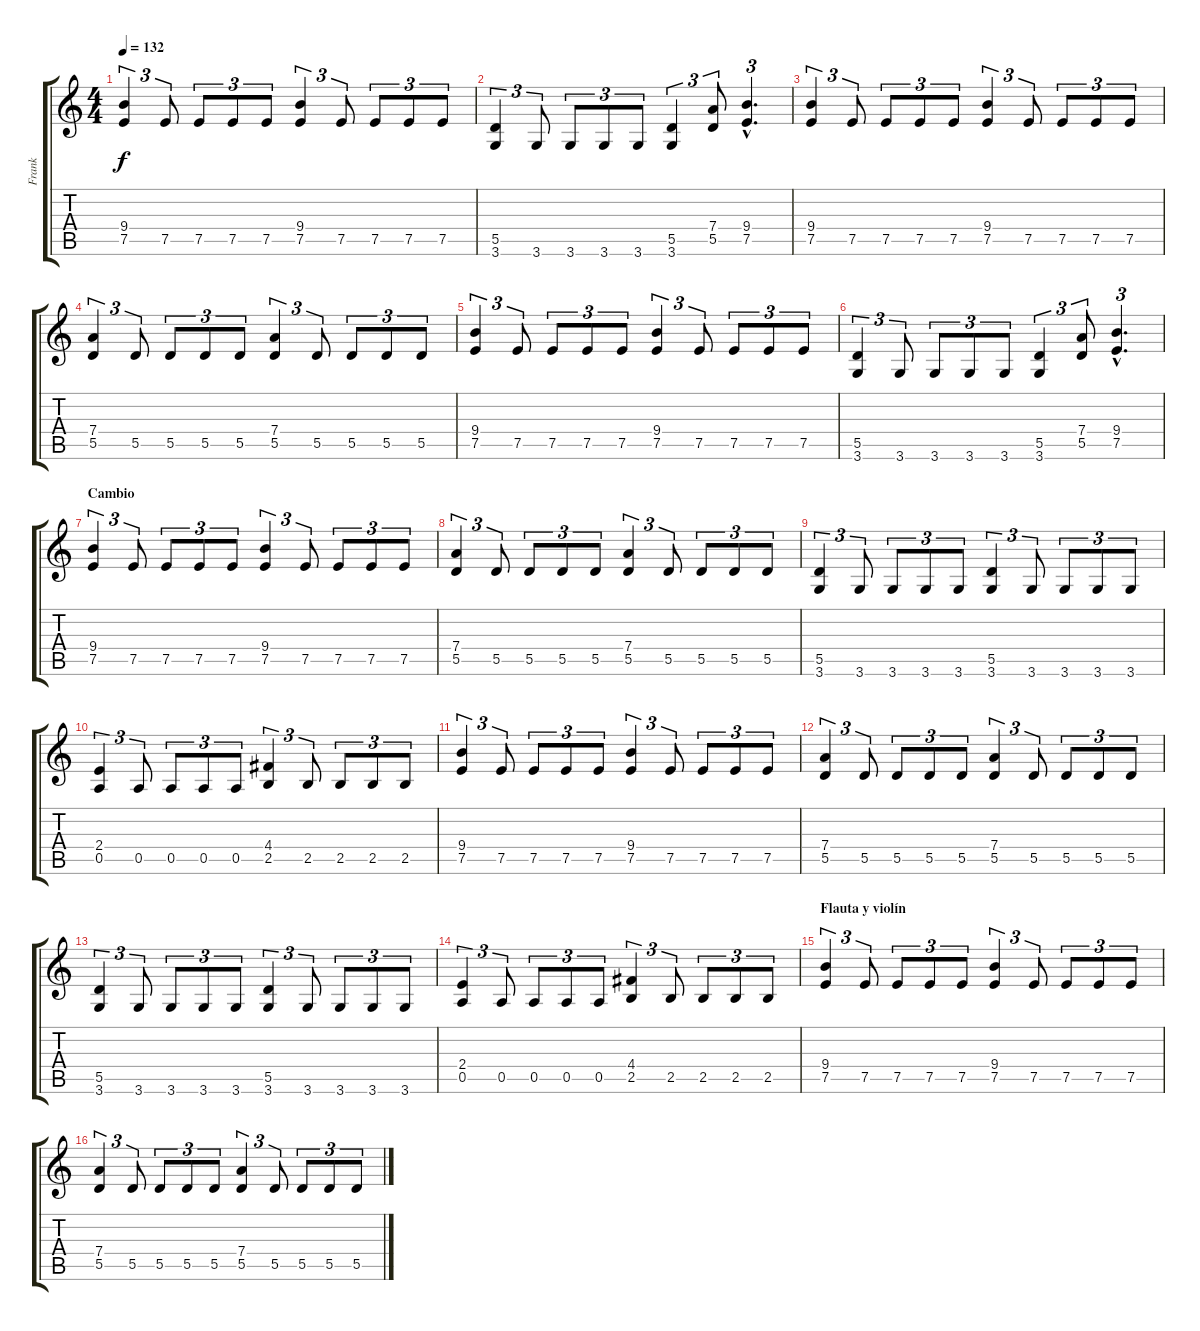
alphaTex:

\track ("Frank" "Frank") {instrument distortionguitar}
\staff {score tabs}
\tuning (E4 B3 G3 D3 A2 E2) {hide}
\ts (4 4)
\tempo 132
\clef g2
\ks c
(9.4 7.5).4{tu (3 2) dy f} 7.5.8{tu (3 2)} 7.5.8{tu (3 2)} 7.5.8{tu (3 2)} 7.5.8{tu (3 2)} (9.4 7.5).4{tu (3 2)} 7.5.8{tu (3 2)} 7.5.8{tu (3 2)} 7.5.8{tu (3 2)} 7.5.8{tu (3 2)} |
(5.5 3.6).4{tu (3 2)} 3.6.8{tu (3 2)} 3.6.8{tu (3 2)} 3.6.8{tu (3 2)} 3.6.8{tu (3 2)} (5.5 3.6).4{tu (3 2)} (7.4 5.5).8{tu (3 2)} (9.4{hac} 7.5{hac}).4{d tu (3 2)} |
(9.4 7.5).4{tu (3 2)} 7.5.8{tu (3 2)} 7.5.8{tu (3 2)} 7.5.8{tu (3 2)} 7.5.8{tu (3 2)} (9.4 7.5).4{tu (3 2)} 7.5.8{tu (3 2)} 7.5.8{tu (3 2)} 7.5.8{tu (3 2)} 7.5.8{tu (3 2)} |
(7.4 5.5).4{tu (3 2)} 5.5.8{tu (3 2)} 5.5.8{tu (3 2)} 5.5.8{tu (3 2)} 5.5.8{tu (3 2)} (7.4 5.5).4{tu (3 2)} 5.5.8{tu (3 2)} 5.5.8{tu (3 2)} 5.5.8{tu (3 2)} 5.5.8{tu (3 2)} |
(9.4 7.5).4{tu (3 2)} 7.5.8{tu (3 2)} 7.5.8{tu (3 2)} 7.5.8{tu (3 2)} 7.5.8{tu (3 2)} (9.4 7.5).4{tu (3 2)} 7.5.8{tu (3 2)} 7.5.8{tu (3 2)} 7.5.8{tu (3 2)} 7.5.8{tu (3 2)} |
(5.5 3.6).4{tu (3 2)} 3.6.8{tu (3 2)} 3.6.8{tu (3 2)} 3.6.8{tu (3 2)} 3.6.8{tu (3 2)} (5.5 3.6).4{tu (3 2)} (7.4 5.5).8{tu (3 2)} (9.4{hac} 7.5{hac}).4{d tu (3 2)} |
\section ("" "Cambio")
(9.4 7.5).4{tu (3 2)} 7.5.8{tu (3 2)} 7.5.8{tu (3 2)} 7.5.8{tu (3 2)} 7.5.8{tu (3 2)} (9.4 7.5).4{tu (3 2)} 7.5.8{tu (3 2)} 7.5.8{tu (3 2)} 7.5.8{tu (3 2)} 7.5.8{tu (3 2)} |
(7.4 5.5).4{tu (3 2)} 5.5.8{tu (3 2)} 5.5.8{tu (3 2)} 5.5.8{tu (3 2)} 5.5.8{tu (3 2)} (7.4 5.5).4{tu (3 2)} 5.5.8{tu (3 2)} 5.5.8{tu (3 2)} 5.5.8{tu (3 2)} 5.5.8{tu (3 2)} |
(5.5 3.6).4{tu (3 2)} 3.6.8{tu (3 2)} 3.6.8{tu (3 2)} 3.6.8{tu (3 2)} 3.6.8{tu (3 2)} (5.5 3.6).4{tu (3 2)} 3.6.8{tu (3 2)} 3.6.8{tu (3 2)} 3.6.8{tu (3 2)} 3.6.8{tu (3 2)} |
(2.4 0.5).4{tu (3 2)} 0.5.8{tu (3 2)} 0.5.8{tu (3 2)} 0.5.8{tu (3 2)} 0.5.8{tu (3 2)} (4.4 2.5).4{tu (3 2)} 2.5.8{tu (3 2)} 2.5.8{tu (3 2)} 2.5.8{tu (3 2)} 2.5.8{tu (3 2)} |
(9.4 7.5).4{tu (3 2)} 7.5.8{tu (3 2)} 7.5.8{tu (3 2)} 7.5.8{tu (3 2)} 7.5.8{tu (3 2)} (9.4 7.5).4{tu (3 2)} 7.5.8{tu (3 2)} 7.5.8{tu (3 2)} 7.5.8{tu (3 2)} 7.5.8{tu (3 2)} |
(7.4 5.5).4{tu (3 2)} 5.5.8{tu (3 2)} 5.5.8{tu (3 2)} 5.5.8{tu (3 2)} 5.5.8{tu (3 2)} (7.4 5.5).4{tu (3 2)} 5.5.8{tu (3 2)} 5.5.8{tu (3 2)} 5.5.8{tu (3 2)} 5.5.8{tu (3 2)} |
(5.5 3.6).4{tu (3 2)} 3.6.8{tu (3 2)} 3.6.8{tu (3 2)} 3.6.8{tu (3 2)} 3.6.8{tu (3 2)} (5.5 3.6).4{tu (3 2)} 3.6.8{tu (3 2)} 3.6.8{tu (3 2)} 3.6.8{tu (3 2)} 3.6.8{tu (3 2)} |
(2.4 0.5).4{tu (3 2)} 0.5.8{tu (3 2)} 0.5.8{tu (3 2)} 0.5.8{tu (3 2)} 0.5.8{tu (3 2)} (4.4 2.5).4{tu (3 2)} 2.5.8{tu (3 2)} 2.5.8{tu (3 2)} 2.5.8{tu (3 2)} 2.5.8{tu (3 2)} |
\section ("" "Flauta y violín")
(9.4 7.5).4{tu (3 2)} 7.5.8{tu (3 2)} 7.5.8{tu (3 2)} 7.5.8{tu (3 2)} 7.5.8{tu (3 2)} (9.4 7.5).4{tu (3 2)} 7.5.8{tu (3 2)} 7.5.8{tu (3 2)} 7.5.8{tu (3 2)} 7.5.8{tu (3 2)} |
(7.4 5.5).4{tu (3 2)} 5.5.8{tu (3 2)} 5.5.8{tu (3 2)} 5.5.8{tu (3 2)} 5.5.8{tu (3 2)} (7.4 5.5).4{tu (3 2)} 5.5.8{tu (3 2)} 5.5.8{tu (3 2)} 5.5.8{tu (3 2)} 5.5.8{tu (3 2)}
